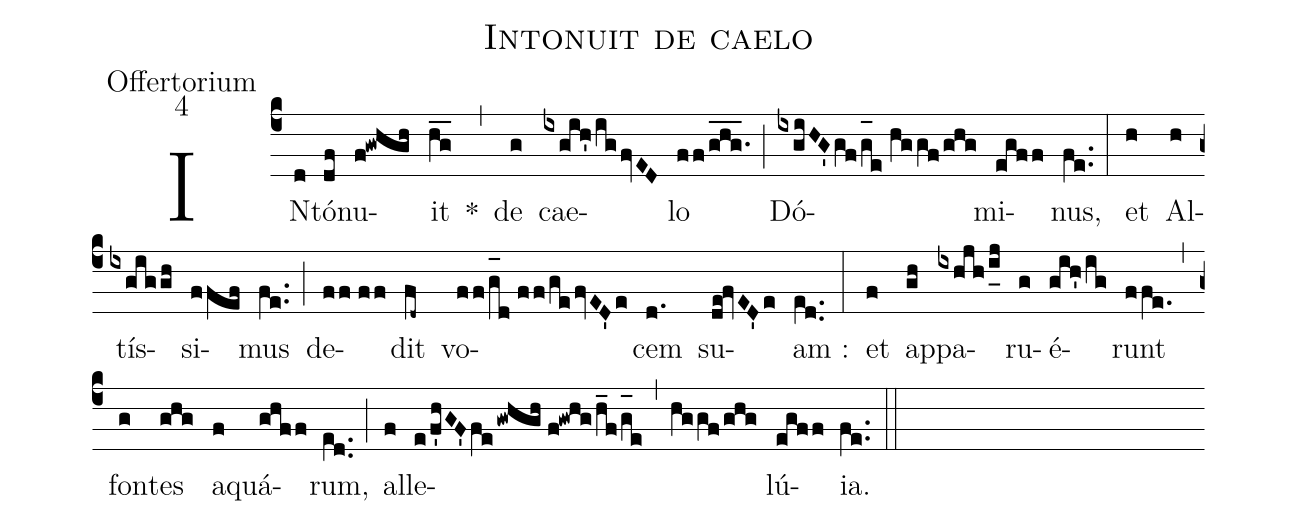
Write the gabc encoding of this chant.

name:Intonuit de caelo;
office-part:Offertorium;
mode:4;
%%
(c4) IN(d)tó(df)nu(f!gwhgh)it(hg__) *(,) de(g) cae(ixgih'/igfvED)lo(ff/ghg.___) (;) Dó(ixgiHG'gf/g_[oh:h]e//hg/!gf/ghg)mi(egff)nus,(fe..) (:) et(h) Al(h)tís(ixgiggh)si(ffef)mus(fe..) (;) de(ff//ff)dit(fd~) vo(ff/g_[oh:h]d//ff/!gefvED'e)cem(d.) su(de!fvED'e)am :(e[ll:1]d..) (:) et(f) ap(gh)pa(ixhjh/i_[uh:l]j)ru(g)é(gih'/ig)runt(ffe.) (,) fon(g)tes(ghg) a(f)quá(ghff)rum,(e[ll:1]d..) (;) al(f)le(e/f'hGF'fe/gwhgh//f!gwhg/h_f/g_[oh:h]e)(,)(hggf/ghg)lú(egff){ia}.(fe..) (::)
